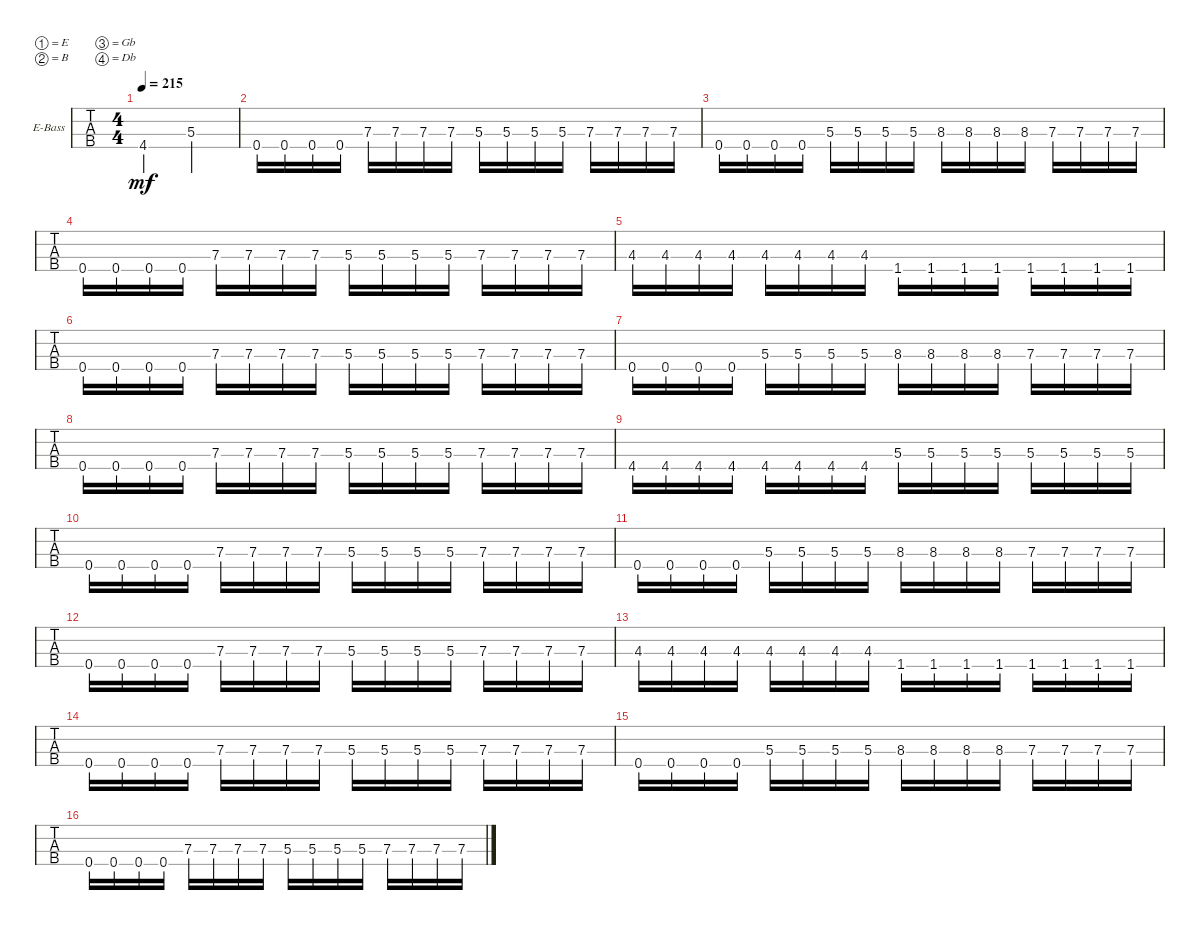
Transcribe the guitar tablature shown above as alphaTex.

\defaultSystemsLayout 4
\bracketExtendMode groupsimilarinstruments
\firstSystemTrackNameOrientation horizontal
\otherSystemsTrackNameOrientation horizontal
\track ("Sean Beasly" "E-Bass") {instrument electricbassfinger}
\staff {tabs}
\tuning (E2 B1 Gb1 Db1)
\ts (4 4)
\tempo 215
\clef f4
\ks c
4.4.2{dy mf} 5.3.2 |
0.4.16 0.4.16 0.4.16 0.4.16 7.3.16 7.3.16 7.3.16 7.3.16 5.3.16 5.3.16 5.3.16 5.3.16 7.3.16 7.3.16 7.3.16 7.3.16 |
0.4.16 0.4.16 0.4.16 0.4.16 5.3.16 5.3.16 5.3.16 5.3.16 8.3.16 8.3.16 8.3.16 8.3.16 7.3.16 7.3.16 7.3.16 7.3.16 |
0.4.16 0.4.16 0.4.16 0.4.16 7.3.16 7.3.16 7.3.16 7.3.16 5.3.16 5.3.16 5.3.16 5.3.16 7.3.16 7.3.16 7.3.16 7.3.16 |
4.3.16 4.3.16 4.3.16 4.3.16 4.3.16 4.3.16 4.3.16 4.3.16 1.4.16 1.4.16 1.4.16 1.4.16 1.4.16 1.4.16 1.4.16 1.4.16 |
0.4.16 0.4.16 0.4.16 0.4.16 7.3.16 7.3.16 7.3.16 7.3.16 5.3.16 5.3.16 5.3.16 5.3.16 7.3.16 7.3.16 7.3.16 7.3.16 |
0.4.16 0.4.16 0.4.16 0.4.16 5.3.16 5.3.16 5.3.16 5.3.16 8.3.16 8.3.16 8.3.16 8.3.16 7.3.16 7.3.16 7.3.16 7.3.16 |
0.4.16 0.4.16 0.4.16 0.4.16 7.3.16 7.3.16 7.3.16 7.3.16 5.3.16 5.3.16 5.3.16 5.3.16 7.3.16 7.3.16 7.3.16 7.3.16 |
4.4.16 4.4.16 4.4.16 4.4.16 4.4.16 4.4.16 4.4.16 4.4.16 5.3.16 5.3.16 5.3.16 5.3.16 5.3.16 5.3.16 5.3.16 5.3.16 |
0.4.16 0.4.16 0.4.16 0.4.16 7.3.16 7.3.16 7.3.16 7.3.16 5.3.16 5.3.16 5.3.16 5.3.16 7.3.16 7.3.16 7.3.16 7.3.16 |
0.4.16 0.4.16 0.4.16 0.4.16 5.3.16 5.3.16 5.3.16 5.3.16 8.3.16 8.3.16 8.3.16 8.3.16 7.3.16 7.3.16 7.3.16 7.3.16 |
0.4.16 0.4.16 0.4.16 0.4.16 7.3.16 7.3.16 7.3.16 7.3.16 5.3.16 5.3.16 5.3.16 5.3.16 7.3.16 7.3.16 7.3.16 7.3.16 |
4.3.16 4.3.16 4.3.16 4.3.16 4.3.16 4.3.16 4.3.16 4.3.16 1.4.16 1.4.16 1.4.16 1.4.16 1.4.16 1.4.16 1.4.16 1.4.16 |
0.4.16 0.4.16 0.4.16 0.4.16 7.3.16 7.3.16 7.3.16 7.3.16 5.3.16 5.3.16 5.3.16 5.3.16 7.3.16 7.3.16 7.3.16 7.3.16 |
0.4.16 0.4.16 0.4.16 0.4.16 5.3.16 5.3.16 5.3.16 5.3.16 8.3.16 8.3.16 8.3.16 8.3.16 7.3.16 7.3.16 7.3.16 7.3.16 |
0.4.16 0.4.16 0.4.16 0.4.16 7.3.16 7.3.16 7.3.16 7.3.16 5.3.16 5.3.16 5.3.16 5.3.16 7.3.16 7.3.16 7.3.16 7.3.16
